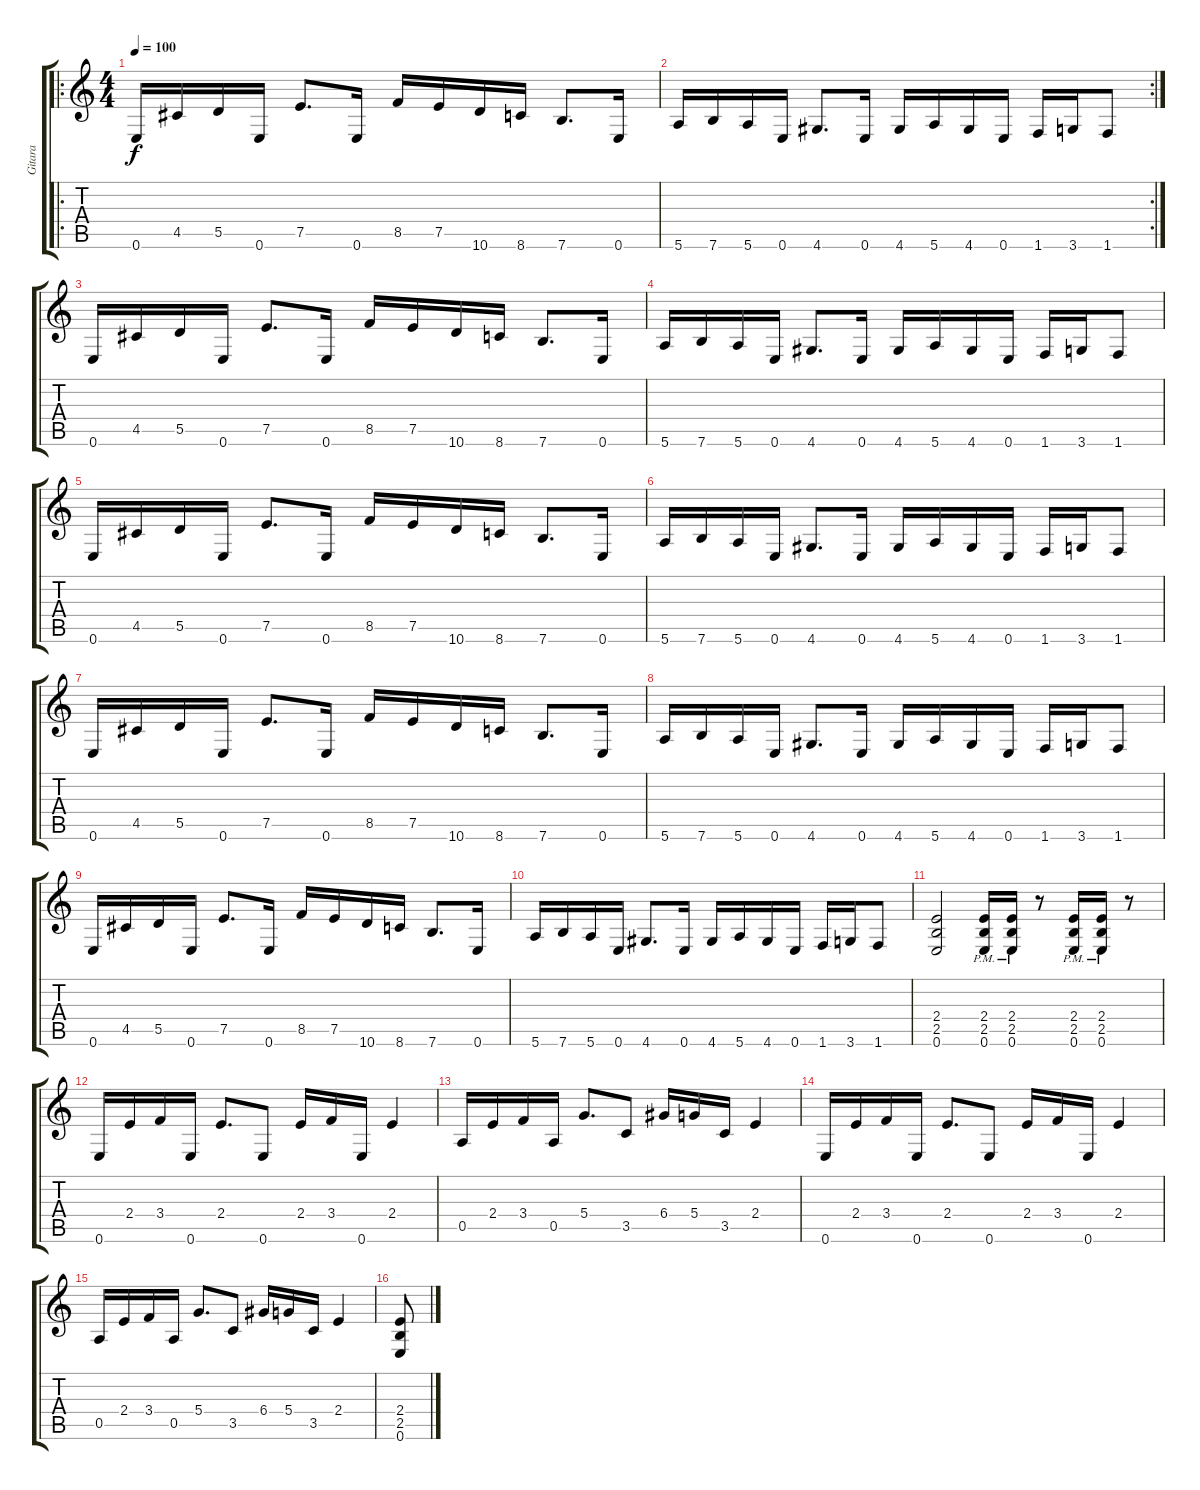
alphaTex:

\track ("Gitara" "Gitara") {instrument distortionguitar}
\staff {score tabs}
\tuning (E4 B3 G3 D3 A2 E2) {hide}
\ro
\ts (4 4)
\tempo 100
\clef g2
\ks c
0.6.16{dy f instrument electricguitarclean} 4.5.16 5.5.16 0.6.16 7.5.8{d} 0.6.16 8.5.16 7.5.16 10.6.16 8.6.16 7.6.8{d} 0.6.16 |
\rc 2
5.6.16 7.6.16 5.6.16 0.6.16 4.6.8{d} 0.6.16 4.6.16 5.6.16 4.6.16 0.6.16 1.6.16 3.6.16 1.6.8 |
0.6.16{instrument distortionguitar} 4.5.16 5.5.16 0.6.16 7.5.8{d} 0.6.16 8.5.16 7.5.16 10.6.16 8.6.16 7.6.8{d} 0.6.16 |
5.6.16 7.6.16 5.6.16 0.6.16 4.6.8{d} 0.6.16 4.6.16 5.6.16 4.6.16 0.6.16 1.6.16 3.6.16 1.6.8 |
0.6.16 4.5.16 5.5.16 0.6.16 7.5.8{d} 0.6.16 8.5.16 7.5.16 10.6.16 8.6.16 7.6.8{d} 0.6.16 |
5.6.16 7.6.16 5.6.16 0.6.16 4.6.8{d} 0.6.16 4.6.16 5.6.16 4.6.16 0.6.16 1.6.16 3.6.16 1.6.8 |
0.6.16 4.5.16 5.5.16 0.6.16 7.5.8{d} 0.6.16 8.5.16 7.5.16 10.6.16 8.6.16 7.6.8{d} 0.6.16 |
5.6.16 7.6.16 5.6.16 0.6.16 4.6.8{d} 0.6.16 4.6.16 5.6.16 4.6.16 0.6.16 1.6.16 3.6.16 1.6.8 |
0.6.16 4.5.16 5.5.16 0.6.16 7.5.8{d} 0.6.16 8.5.16 7.5.16 10.6.16 8.6.16 7.6.8{d} 0.6.16 |
5.6.16 7.6.16 5.6.16 0.6.16 4.6.8{d} 0.6.16 4.6.16 5.6.16 4.6.16 0.6.16 1.6.16 3.6.16 1.6.8 |
(2.4 2.5 0.6).2 (2.4{pm} 2.5{pm} 0.6{pm}).16 (2.4{pm} 2.5{pm} 0.6{pm}).16 r.8 (2.4{pm} 2.5{pm} 0.6{pm}).16 (2.4{pm} 2.5{pm} 0.6{pm}).16 r.8 |
0.6.16 2.4.16 3.4.16 0.6.16 2.4.8{d} 0.6.8 2.4.16 3.4.16 0.6.16 2.4.4 |
0.5.16 2.4.16 3.4.16 0.5.16 5.4.8{d} 3.5.8 6.4.16 5.4.16 3.5.16 2.4.4 |
0.6.16 2.4.16 3.4.16 0.6.16 2.4.8{d} 0.6.8 2.4.16 3.4.16 0.6.16 2.4.4 |
0.5.16 2.4.16 3.4.16 0.5.16 5.4.8{d} 3.5.8 6.4.16 5.4.16 3.5.16 2.4.4 |
(2.4 2.5 0.6).8
